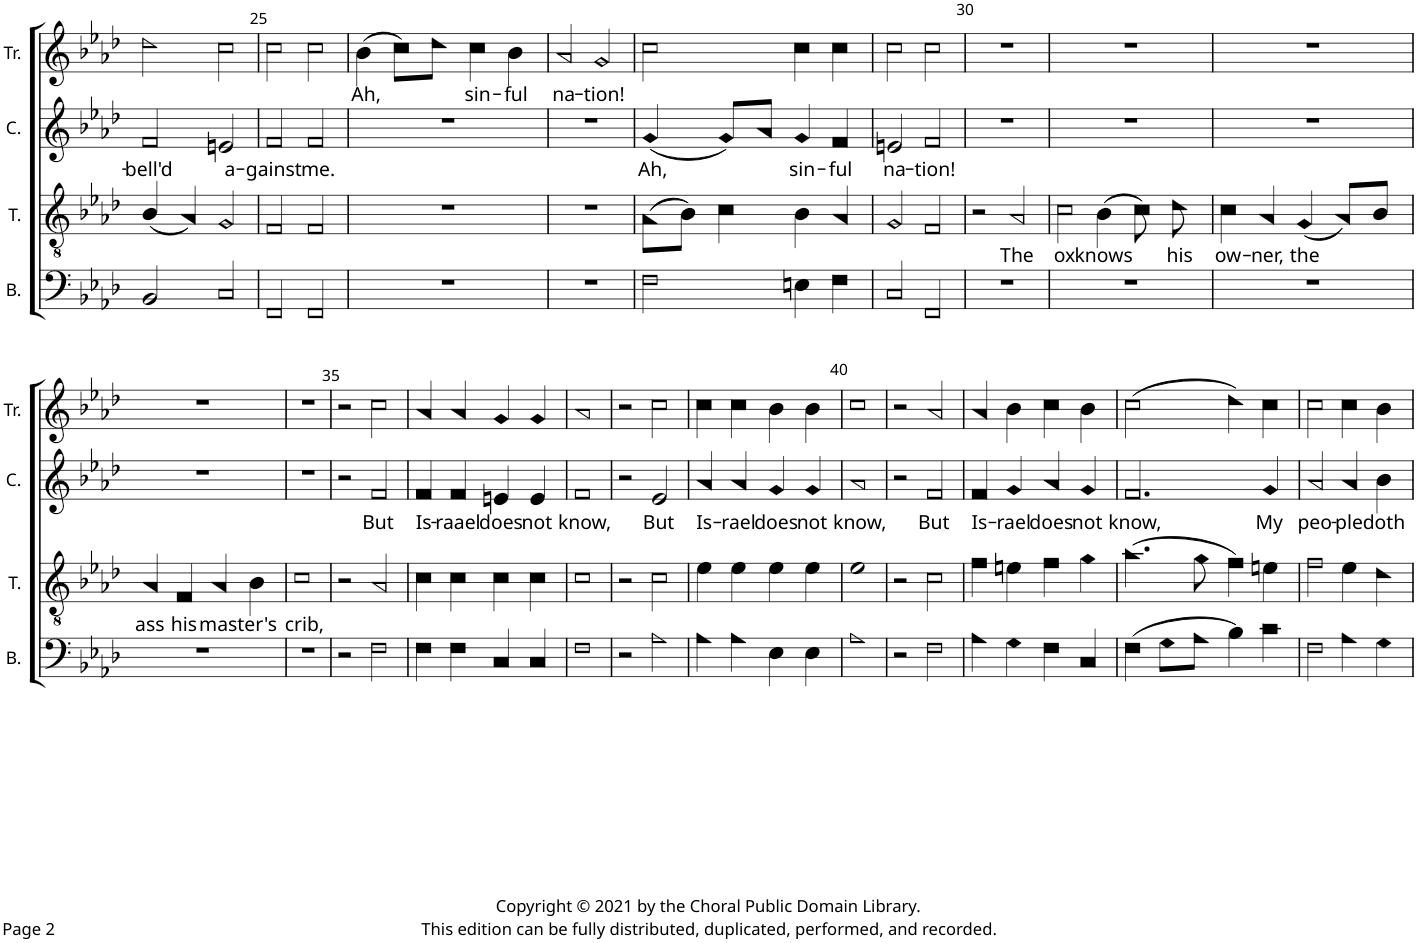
**kern	**kern	**text	**kern	**text	**kern	**text
*part4	*part3	*part3	*part2	*part2	*part1	*part1
*staff4	*staff3	*staff3	*staff2	*staff2	*staff1	*staff1
*I"Bass	*I"Tenor	*	*I"Counter	*	*I"Treble	*
*I'B.	*I'T.	*	*I'C.	*	*I'Tr.	*
!!LO:PB:g=z
*clefF4	*clefGv2	*	*clefG2	*	*clefG2	*
*k[b-e-a-d-]	*k[b-e-a-d-]	*	*k[b-e-a-d-]	*	*k[b-e-a-d-]	*
*M4/4	*M4/4	*	*M4/4	*	*M4/4	*
*met(c|)	*met(c|)	*	*met(c|)	*	*met(c|)	*
=24	=24	=24	=24	=24	=24	=24
!	!	!	!	!LO:LY:b	!	!
2BB-!/	(4B-!/	.	2f!/	-bell'd	2dd-!\	.
.	4A-!/)	.	.	.	.	.
!	!	!	!	!LO:LY:b	!	!
2C!/	2G!/	.	2en!/	a-	2cc!\	.
=25	=25	=25	=25	=25	=25	=25
!	!	!	!	!LO:LY:b	!	!
2FF!/	2F!/	.	2f!/	-gainst	2cc!\	.
!	!	!	!	!LO:LY:b	!	!
2FF!/	2F!/	.	2f!/	me.	2cc!\	.
=26	=26	=26	=26	=26	=26	=26
!	!	!	!	!	!	!LO:LY:b
1r	1r	.	1r	.	(4b-!\	Ah,
.	.	.	.	.	8cc!\L)	.
.	.	.	.	.	8dd-!\J	.
!	!	!	!	!	!	!LO:LY:b
.	.	.	.	.	4cc!\	sin-
!	!	!	!	!	!	!LO:LY:b
.	.	.	.	.	4b-!\	-ful
=27	=27	=27	=27	=27	=27	=27
!	!	!	!	!	!	!LO:LY:b
1r	1r	.	1r	.	2a-!/	na-
!	!	!	!	!	!	!LO:LY:b
.	.	.	.	.	2g!/	-tion!
=28	=28	=28	=28	=28	=28	=28
!	!	!	!	!LO:LY:b	!	!
2F!\	(8A-!\L	.	(4g!/	Ah,	2cc!\	.
.	8B-!\J)	.	.	.	.	.
.	4c!\	.	8g!/L)	.	.	.
.	.	.	8a-!/J	.	.	.
!	!	!	!	!LO:LY:b	!	!
4En!\	4B-!\	.	4g!/	sin-	4cc!\	.
!	!	!	!	!LO:LY:b	!	!
4F!\	4A-!/	.	4f!/	-ful	4cc!\	.
=29	=29	=29	=29	=29	=29	=29
!	!	!	!	!LO:LY:b	!	!
2C!/	2G!/	.	2en!/	na-	2cc!\	.
!	!	!	!	!LO:LY:b	!	!
2FF!/	2F!/	.	2f!/	-tion!	2cc!\	.
=30	=30	=30	=30	=30	=30	=30
1r	2r	.	1r	.	1r	.
!	!	!LO:LY:b	!	!	!	!
.	2A-!/	The	.	.	.	.
=31	=31	=31	=31	=31	=31	=31
!	!	!LO:LY:b	!	!	!	!
1r	2c!\	ox	1r	.	1r	.
!	!	!LO:LY:b	!	!	!	!
.	(4B-!\	knows	.	.	.	.
.	8c!\)	.	.	.	.	.
!	!	!LO:LY:b	!	!	!	!
.	8d-!\	his	.	.	.	.
=32	=32	=32	=32	=32	=32	=32
!	!	!LO:LY:b	!	!	!	!
1r	4c!\	ow-	1r	.	1r	.
!	!	!LO:LY:b	!	!	!	!
.	4A-!/	-ner,	.	.	.	.
!	!	!LO:LY:b	!	!	!	!
.	(4G!/	the	.	.	.	.
.	8A-!/L)	.	.	.	.	.
.	8B-!/J	.	.	.	.	.
!!LO:LB:g=z
=33	=33	=33	=33	=33	=33	=33
!	!	!LO:LY:b	!	!	!	!
1r	4A-!/	ass	1r	.	1r	.
!	!	!LO:LY:b	!	!	!	!
.	4F!/	his	.	.	.	.
!	!	!LO:LY:b	!	!	!	!
.	4A-!/	mas-	.	.	.	.
!	!	!LO:LY:b	!	!	!	!
.	4B-!\	-ter's	.	.	.	.
=34	=34	=34	=34	=34	=34	=34
!	!	!LO:LY:b	!	!	!	!
1r	1c!	crib,	1r	.	1r	.
=35	=35	=35	=35	=35	=35	=35
2r	2r	.	2r	.	2r	.
!	!	!	!	!LO:LY:b	!	!
2F!\	2A-!/	.	2f!/	But	2cc!\	.
=36	=36	=36	=36	=36	=36	=36
!	!	!	!	!LO:LY:b	!	!
4F!\	4c!\	.	4f!/	Is-	4a-!/	.
!	!	!	!	!LO:LY:b	!	!
4F!\	4c!\	.	4f!/	-raael	4a-!/	.
!	!	!	!	!LO:LY:b	!	!
4C!/	4c!\	.	4en!/	does	4g!/	.
!	!	!	!	!LO:LY:b	!	!
4C!/	4c!\	.	4e!/	not	4g!/	.
=37	=37	=37	=37	=37	=37	=37
!	!	!	!	!LO:LY:b	!	!
1F!	1c!	.	1f!	know,	1a-!	.
=38	=38	=38	=38	=38	=38	=38
2r	2r	.	2r	.	2r	.
!	!	!	!	!LO:LY:b	!	!
2A-!\	2c!\	.	2e-!/	But	2cc!\	.
=39	=39	=39	=39	=39	=39	=39
!	!	!	!	!LO:LY:b	!	!
4A-!\	4e-!\	.	4a-!/	Is-	4cc!\	.
!	!	!	!	!LO:LY:b	!	!
4A-!\	4e-!\	.	4a-!/	-rael	4cc!\	.
!	!	!	!	!LO:LY:b	!	!
4E-!\	4e-!\	.	4g!/	does	4b-!\	.
!	!	!	!	!LO:LY:b	!	!
4E-!\	4e-!\	.	4g!/	not	4b-!\	.
=40	=40	=40	=40	=40	=40	=40
!	!	!	!	!LO:LY:b	!	!
1A-!	1e-!	.	1a-!	know,	1cc!	.
=41	=41	=41	=41	=41	=41	=41
2r	2r	.	2r	.	2r	.
!	!	!	!	!LO:LY:b	!	!
2F!\	2c!\	.	2f!/	But	2a-!/	.
=42	=42	=42	=42	=42	=42	=42
!	!	!	!	!LO:LY:b	!	!
4A-!\	4f!\	.	4f!/	Is-	4a-!/	.
!	!	!	!	!LO:LY:b	!	!
4G!\	4en!\	.	4g!/	-rael	4b-!\	.
!	!	!	!	!LO:LY:b	!	!
4F!\	4f!\	.	4a-!/	does	4cc!\	.
!	!	!	!	!LO:LY:b	!	!
4C!/	4g!\	.	4g!/	not	4b-!\	.
=43	=43	=43	=43	=43	=43	=43
!	!	!	!	!LO:LY:b	!	!
(4F!\	(4.a-!\	.	2.f!/	know,	(2cc!\	.
8G!\L	.	.	.	.	.	.
8A-!\J	8g!\	.	.	.	.	.
4B-!\)	4f!\)	.	.	.	4dd-!\)	.
!	!	!	!	!LO:LY:b	!	!
4c!\	4en!\	.	4g!/	My	4cc!\	.
=44	=44	=44	=44	=44	=44	=44
!	!	!	!	!LO:LY:b	!	!
2F!\	2f!\	.	2a-!/	peo-	2cc!\	.
!	!	!	!	!LO:LY:b	!	!
4A-!\	4e-!\	.	4a-!/	-ple	4cc!\	.
!	!	!	!	!LO:LY:b	!	!
4G!\	4d-!\	.	4b-!\	doth	4b-!\	.
=	=	=	=	=	=	=
*-	*-	*-	*-	*-	*-	*-
